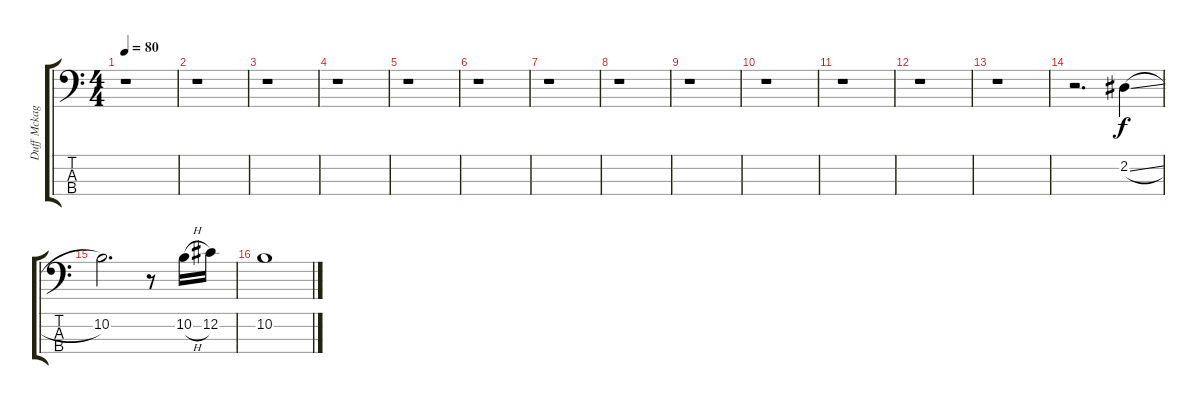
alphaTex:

\track ("Duff Mckagan" "Duff Mckag") {instrument electricbasspick}
\staff {score tabs}
\tuning (Gb2 Db2 Ab1 Eb1) {hide}
\ts (4 4)
\tempo 80
\clef f4
\ks c
r.1{dy f} |
r.1 |
r.1 |
r.1 |
r.1 |
r.1 |
r.1 |
r.1 |
r.1 |
r.1 |
r.1 |
r.1 |
r.1 |
r.2{d} 2.2{sl}.4 |
10.2.2{d} r.8 10.2{h}.16 12.2.16 |
10.2.1
